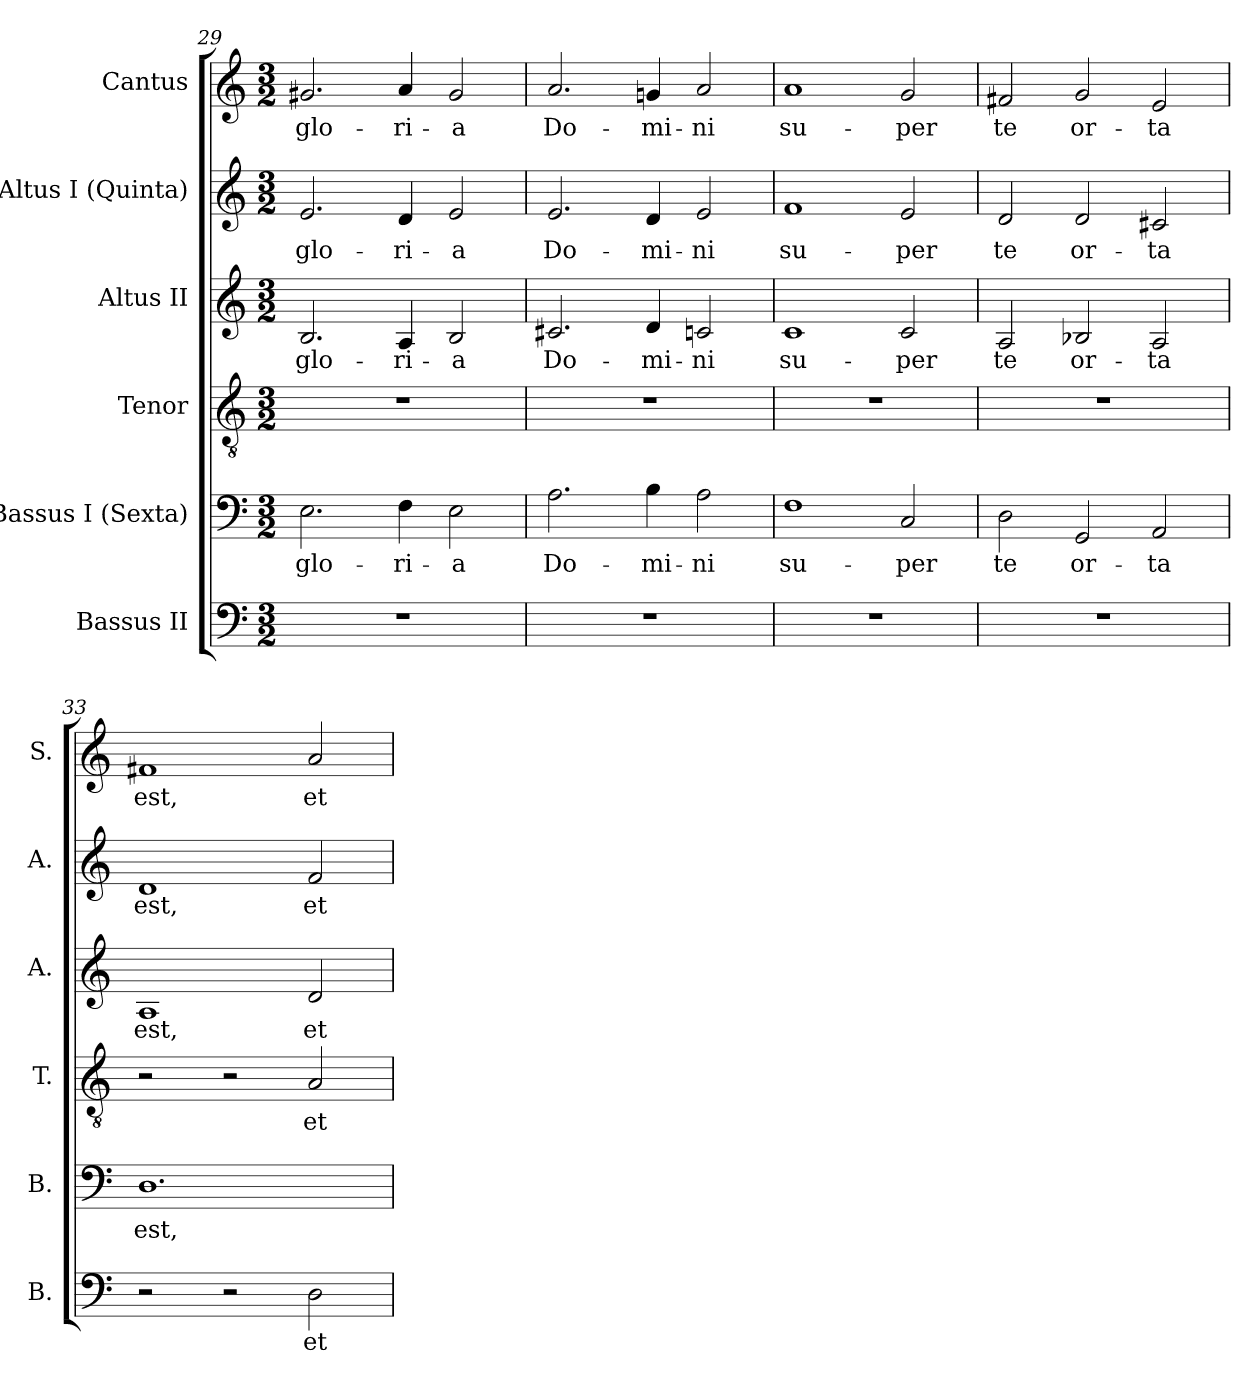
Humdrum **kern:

**kern	**text	**kern	**text	**kern	**text	**kern	**text	**kern	**text	**kern	**text
*part6	*part6	*part5	*part5	*part4	*part4	*part3	*part3	*part2	*part2	*part1	*part1
*staff6	*staff6	*staff5	*staff5	*staff4	*staff4	*staff3	*staff3	*staff2	*staff2	*staff1	*staff1
*I"Bassus II	*	*I"Bassus I (Sexta)	*	*I"Tenor	*	*I"Altus II	*	*I"Altus I (Quinta)	*	*I"Cantus	*
*I'B.	*	*I'B.	*	*I'T.	*	*I'A.	*	*I'A.	*	*I'S.	*
!!LO:LB:g=z
*clefF4	*	*clefF4	*	*clefGv2	*	*clefG2	*	*clefG2	*	*clefG2	*
*	*	*	*	*ITrd7c12	*	*	*	*	*	*	*
*k[]	*	*k[]	*	*k[]	*	*k[]	*	*k[]	*	*k[]	*
*C:	*	*C:	*	*C:	*	*C:	*	*C:	*	*C:	*
*M3/2	*	*M3/2	*	*M3/2	*	*M3/2	*	*M3/2	*	*M3/2	*
=29	=29	=29	=29	=29	=29	=29	=29	=29	=29	=29	=29
!LO:N:vis=1	!	!	!	!	!	!	!	!	!	!	!
!	!	!	!LO:LY:b:color=#000000	!LO:N:vis=1	!	!	!	!	!	!	!
!	!	!	!	!	!	!	!LO:LY:b:color=#000000	!	!	!	!
!	!	!	!	!	!	!	!	!	!LO:LY:b:color=#000000	!	!
!	!	!	!	!	!	!	!	!	!	!	!LO:LY:b:color=#000000
1.r	.	2.Ei\	glo-	1.r	.	2.Bi/	glo-	2.ei/	glo-	2.g#Xi/	glo-
!	!	!	!LO:LY:b:color=#000000	!	!	!	!	!	!	!	!
!	!	!	!	!	!	!	!LO:LY:b:color=#000000	!	!	!	!
!	!	!	!	!	!	!	!	!	!LO:LY:b:color=#000000	!	!
!	!	!	!	!	!	!	!	!	!	!	!LO:LY:b:color=#000000
.	.	4Fi\	-ri-	.	.	4Ai/	-ri-	4di/	-ri-	4ai/	-ri-
!	!	!	!LO:LY:b:color=#000000	!	!	!	!	!	!	!	!
!	!	!	!	!	!	!	!LO:LY:b:color=#000000	!	!	!	!
!	!	!	!	!	!	!	!	!	!LO:LY:b:color=#000000	!	!
!	!	!	!	!	!	!	!	!	!	!	!LO:LY:b:color=#000000
.	.	2Ei\	-a	.	.	2Bi/	-a	2ei/	-a	2g#i/	-a
=30	=30	=30	=30	=30	=30	=30	=30	=30	=30	=30	=30
!LO:N:vis=1	!	!	!	!	!	!	!	!	!	!	!
!	!	!	!LO:LY:b:color=#000000	!LO:N:vis=1	!	!	!	!	!	!	!
!	!	!	!	!	!	!	!LO:LY:b:color=#000000	!	!	!	!
!	!	!	!	!	!	!	!	!	!LO:LY:b:color=#000000	!	!
!	!	!	!	!	!	!	!	!	!	!	!LO:LY:b:color=#000000
1.r	.	2.Ai\	Do-	1.r	.	2.c#Xi/	Do-	2.ei/	Do-	2.ai/	Do-
!	!	!	!LO:LY:b:color=#000000	!	!	!	!	!	!	!	!
!	!	!	!	!	!	!	!LO:LY:b:color=#000000	!	!	!	!
!	!	!	!	!	!	!	!	!	!LO:LY:b:color=#000000	!	!
!	!	!	!	!	!	!	!	!	!	!	!LO:LY:b:color=#000000
.	.	4Bi\	-mi-	.	.	4di/	-mi-	4di/	-mi-	4gni/	-mi-
!	!	!	!LO:LY:b:color=#000000	!	!	!	!	!	!	!	!
!	!	!	!	!	!	!	!LO:LY:b:color=#000000	!	!	!	!
!	!	!	!	!	!	!	!	!	!LO:LY:b:color=#000000	!	!
!	!	!	!	!	!	!	!	!	!	!	!LO:LY:b:color=#000000
.	.	2Ai\	-ni	.	.	2cni/	-ni	2ei/	-ni	2ai/	-ni
=31	=31	=31	=31	=31	=31	=31	=31	=31	=31	=31	=31
!LO:N:vis=1	!	!	!	!	!	!	!	!	!	!	!
!	!	!	!LO:LY:b:color=#000000	!LO:N:vis=1	!	!	!	!	!	!	!
!	!	!	!	!	!	!	!LO:LY:b:color=#000000	!	!	!	!
!	!	!	!	!	!	!	!	!	!LO:LY:b:color=#000000	!	!
!	!	!	!	!	!	!	!	!	!	!	!LO:LY:b:color=#000000
1.r	.	1Fi	su-	1.r	.	1ci	su-	1fi	su-	1ai	su-
!	!	!	!LO:LY:b:color=#000000	!	!	!	!	!	!	!	!
!	!	!	!	!	!	!	!LO:LY:b:color=#000000	!	!	!	!
!	!	!	!	!	!	!	!	!	!LO:LY:b:color=#000000	!	!
!	!	!	!	!	!	!	!	!	!	!	!LO:LY:b:color=#000000
.	.	2Ci/	-per	.	.	2ci/	-per	2ei/	-per	2gi/	-per
=32	=32	=32	=32	=32	=32	=32	=32	=32	=32	=32	=32
!LO:N:vis=1	!	!	!	!	!	!	!	!	!	!	!
!	!	!	!LO:LY:b:color=#000000	!LO:N:vis=1	!	!	!	!	!	!	!
!	!	!	!	!	!	!	!LO:LY:b:color=#000000	!	!	!	!
!	!	!	!	!	!	!	!	!	!LO:LY:b:color=#000000	!	!
!	!	!	!	!	!	!	!	!	!	!	!LO:LY:b:color=#000000
1.r	.	2Di\	te	1.r	.	2Ai/	te	2di/	te	2f#Xi/	te
!	!	!	!LO:LY:b:color=#000000	!	!	!	!	!	!	!	!
!	!	!	!	!	!	!	!LO:LY:b:color=#000000	!	!	!	!
!	!	!	!	!	!	!	!	!	!LO:LY:b:color=#000000	!	!
!	!	!	!	!	!	!	!	!	!	!	!LO:LY:b:color=#000000
.	.	2GGi/	or-	.	.	2B-Xi/	or-	2di/	or-	2gi/	or-
!	!	!	!LO:LY:b:color=#000000	!	!	!	!	!	!	!	!
!	!	!	!	!	!	!	!LO:LY:b:color=#000000	!	!	!	!
!	!	!	!	!	!	!	!	!	!LO:LY:b:color=#000000	!	!
!	!	!	!	!	!	!	!	!	!	!	!LO:LY:b:color=#000000
.	.	2AAi/	-ta	.	.	2Ai/	-ta	2c#Xi/	-ta	2ei/	-ta
=33	=33	=33	=33	=33	=33	=33	=33	=33	=33	=33	=33
!	!	!	!LO:LY:b:color=#000000	!	!	!	!	!	!	!	!
!	!	!	!	!	!	!	!LO:LY:b:color=#000000	!	!	!	!
!	!	!	!	!	!	!	!	!	!LO:LY:b:color=#000000	!	!
!	!	!	!	!	!	!	!	!	!	!	!LO:LY:b:color=#000000
2r	.	1.Di	est,	2r	.	1Ai	est,	1di	est,	1f#Xi	est,
2r	.	.	.	2r	.	.	.	.	.	.	.
!	!LO:LY:b:color=#000000	!	!	!	!	!	!	!	!	!	!
!	!	!	!	!	!LO:LY:b:color=#000000	!	!	!	!	!	!
!	!	!	!	!	!	!	!LO:LY:b:color=#000000	!	!	!	!
!	!	!	!	!	!	!	!	!	!LO:LY:b:color=#000000	!	!
!	!	!	!	!	!	!	!	!	!	!	!LO:LY:b:color=#000000
2Di\	et	.	.	2AAi/	et	2di/	et	2fi/	et	2ai/	et
=	=	=	=	=	=	=	=	=	=	=	=
*-	*-	*-	*-	*-	*-	*-	*-	*-	*-	*-	*-
